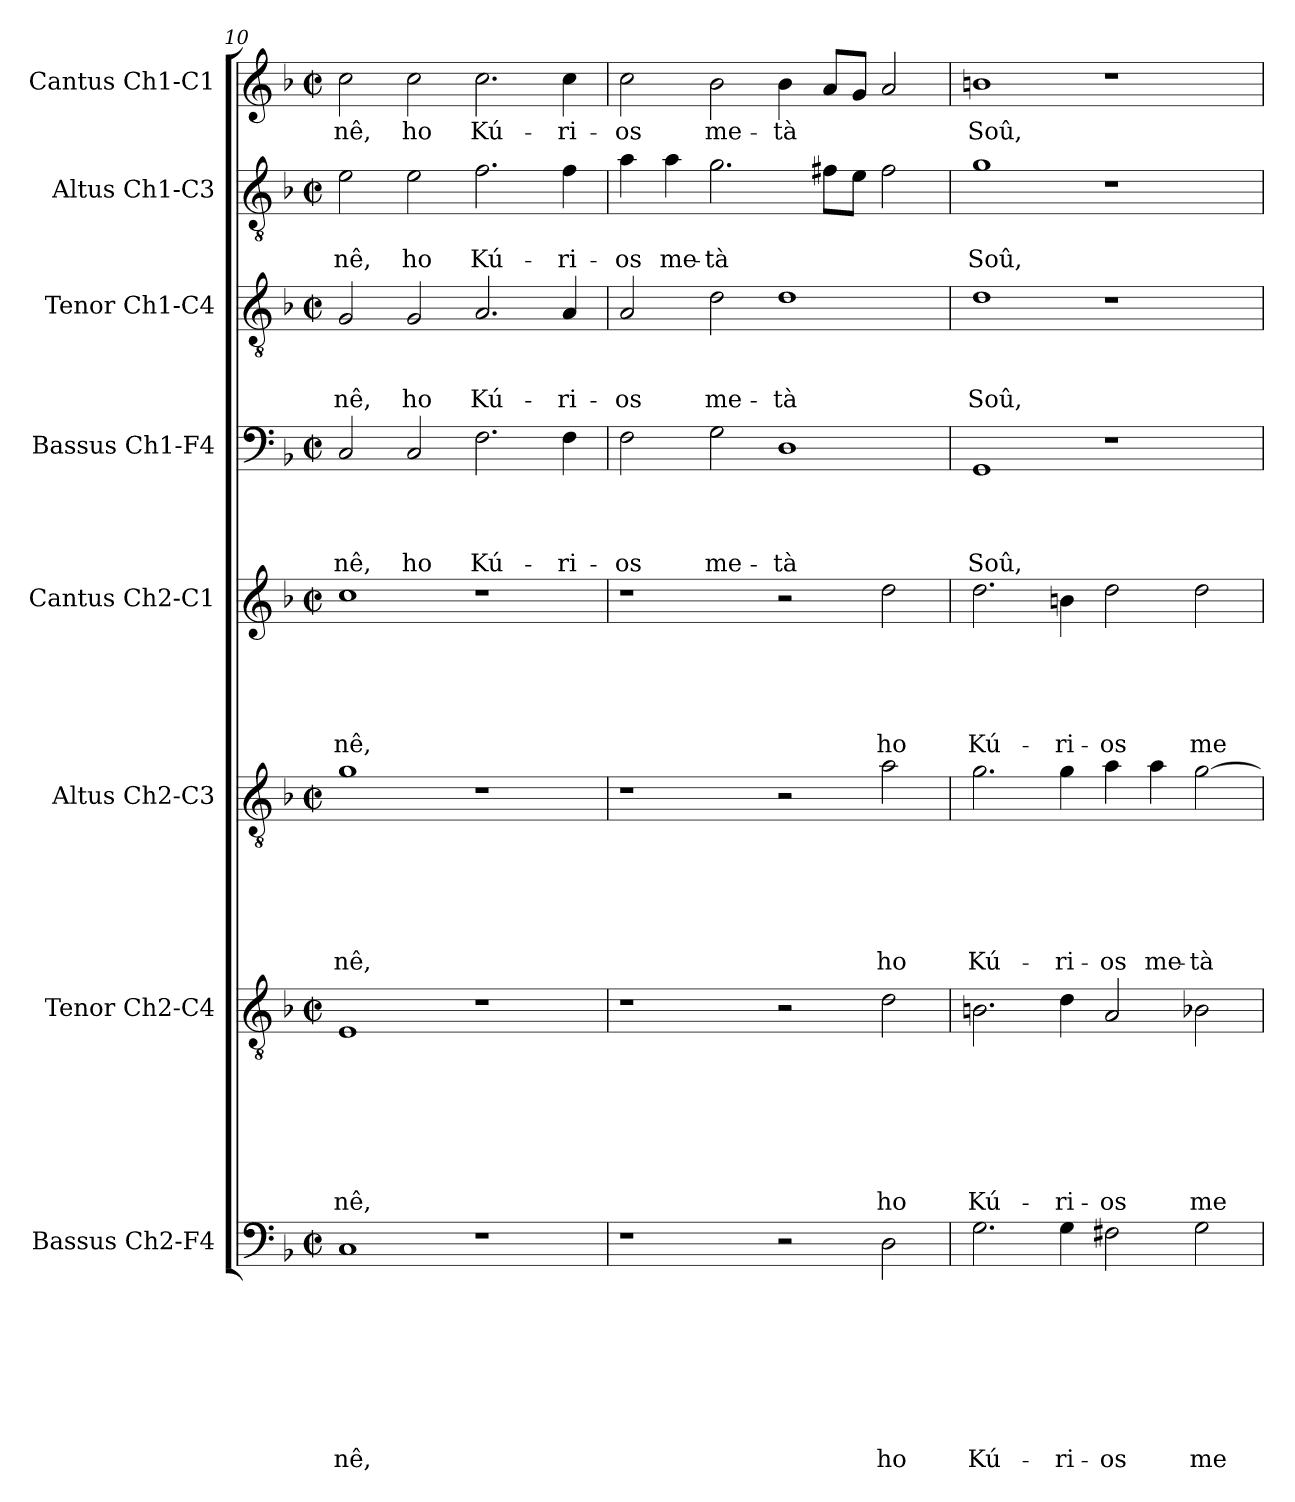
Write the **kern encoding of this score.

**kern	**text	**text	**text	**text	**text	**text	**text	**text	**kern	**text	**text	**text	**text	**text	**text	**text	**kern	**text	**text	**text	**text	**text	**text	**kern	**text	**text	**text	**text	**text	**kern	**text	**text	**text	**text	**kern	**text	**text	**text	**kern	**text	**text	**kern	**text
*part8	*part8	*part8	*part8	*part8	*part8	*part8	*part8	*part8	*part7	*part7	*part7	*part7	*part7	*part7	*part7	*part7	*part6	*part6	*part6	*part6	*part6	*part6	*part6	*part5	*part5	*part5	*part5	*part5	*part5	*part4	*part4	*part4	*part4	*part4	*part3	*part3	*part3	*part3	*part2	*part2	*part2	*part1	*part1
*staff8	*staff8	*staff8	*staff8	*staff8	*staff8	*staff8	*staff8	*staff8	*staff7	*staff7	*staff7	*staff7	*staff7	*staff7	*staff7	*staff7	*staff6	*staff6	*staff6	*staff6	*staff6	*staff6	*staff6	*staff5	*staff5	*staff5	*staff5	*staff5	*staff5	*staff4	*staff4	*staff4	*staff4	*staff4	*staff3	*staff3	*staff3	*staff3	*staff2	*staff2	*staff2	*staff1	*staff1
*I"Bassus Ch2-F4	*	*	*	*	*	*	*	*	*I"Tenor Ch2-C4	*	*	*	*	*	*	*	*I"Altus Ch2-C3	*	*	*	*	*	*	*I"Cantus Ch2-C1	*	*	*	*	*	*I"Bassus Ch1-F4	*	*	*	*	*I"Tenor Ch1-C4	*	*	*	*I"Altus Ch1-C3	*	*	*I"Cantus Ch1-C1	*
*I'B2	*	*	*	*	*	*	*	*	*I'T2	*	*	*	*	*	*	*	*I'A2	*	*	*	*	*	*	*I'C2	*	*	*	*	*	*I'B	*	*	*	*	*I'T	*	*	*	*I'A	*	*	*I'C	*
*clefF4	*	*	*	*	*	*	*	*	*clefGv2	*	*	*	*	*	*	*	*clefGv2	*	*	*	*	*	*	*clefG2	*	*	*	*	*	*clefF4	*	*	*	*	*clefGv2	*	*	*	*clefGv2	*	*	*clefG2	*
*k[b-]	*	*	*	*	*	*	*	*	*k[b-]	*	*	*	*	*	*	*	*k[b-]	*	*	*	*	*	*	*k[b-]	*	*	*	*	*	*k[b-]	*	*	*	*	*k[b-]	*	*	*	*k[b-]	*	*	*k[b-]	*
*F:	*	*	*	*	*	*	*	*	*F:	*	*	*	*	*	*	*	*F:	*	*	*	*	*	*	*F:	*	*	*	*	*	*F:	*	*	*	*	*F:	*	*	*	*F:	*	*	*F:	*
*M2/2	*	*	*	*	*	*	*	*	*M2/2	*	*	*	*	*	*	*	*M2/2	*	*	*	*	*	*	*M2/2	*	*	*	*	*	*M2/2	*	*	*	*	*M2/2	*	*	*	*M2/2	*	*	*M2/2	*
*met(c|)	*	*	*	*	*	*	*	*	*met(c|)	*	*	*	*	*	*	*	*met(c|)	*	*	*	*	*	*	*met(c|)	*	*	*	*	*	*met(c|)	*	*	*	*	*met(c|)	*	*	*	*met(c|)	*	*	*met(c|)	*
=10	=10	=10	=10	=10	=10	=10	=10	=10	=10	=10	=10	=10	=10	=10	=10	=10	=10	=10	=10	=10	=10	=10	=10	=10	=10	=10	=10	=10	=10	=10	=10	=10	=10	=10	=10	=10	=10	=10	=10	=10	=10	=10	=10
!	!	!	!	!	!	!	!	!LO:LY:b	!	!	!	!	!	!	!	!LO:LY:b	!	!	!	!	!	!	!LO:LY:b	!	!	!	!	!	!LO:LY:b	!	!	!	!	!LO:LY:b	!	!	!	!LO:LY:b	!	!	!LO:LY:b	!	!LO:LY:b
1C	.	.	.	.	.	.	.	-nê,	1E	.	.	.	.	.	.	-nê,	1g	.	.	.	.	.	-nê,	1cc	.	.	.	.	-nê,	2C/	.	.	.	-nê,	2G/	.	.	-nê,	2e\	.	-nê,	2cc\	-nê,
!	!	!	!	!	!	!	!	!	!	!	!	!	!	!	!	!	!	!	!	!	!	!	!	!	!	!	!	!	!	!	!	!	!	!LO:LY:b	!	!	!	!LO:LY:b	!	!	!LO:LY:b	!	!LO:LY:b
.	.	.	.	.	.	.	.	.	.	.	.	.	.	.	.	.	.	.	.	.	.	.	.	.	.	.	.	.	.	2C/	.	.	.	ho	2G/	.	.	ho	2e\	.	ho	2cc\	ho
!	!	!	!	!	!	!	!	!	!	!	!	!	!	!	!	!	!	!	!	!	!	!	!	!	!	!	!	!	!	!	!	!	!	!LO:LY:b	!	!	!	!LO:LY:b	!	!	!LO:LY:b	!	!LO:LY:b
1r	.	.	.	.	.	.	.	.	1r	.	.	.	.	.	.	.	1r	.	.	.	.	.	.	1r	.	.	.	.	.	2.F\	.	.	.	Kú-	2.A/	.	.	Kú-	2.f\	.	Kú-	2.cc\	Kú-
!	!	!	!	!	!	!	!	!	!	!	!	!	!	!	!	!	!	!	!	!	!	!	!	!	!	!	!	!	!	!	!	!	!	!LO:LY:b	!	!	!	!LO:LY:b	!	!	!LO:LY:b	!	!LO:LY:b
.	.	.	.	.	.	.	.	.	.	.	.	.	.	.	.	.	.	.	.	.	.	.	.	.	.	.	.	.	.	4F\	.	.	.	-ri-	4A/	.	.	-ri-	4f\	.	-ri-	4cc\	-ri-
!!LO:PB:g=z
=11	=11	=11	=11	=11	=11	=11	=11	=11	=11	=11	=11	=11	=11	=11	=11	=11	=11	=11	=11	=11	=11	=11	=11	=11	=11	=11	=11	=11	=11	=11	=11	=11	=11	=11	=11	=11	=11	=11	=11	=11	=11	=11	=11
!	!	!	!	!	!	!	!	!	!	!	!	!	!	!	!	!	!	!	!	!	!	!	!	!	!	!	!	!	!	!	!	!	!	!LO:LY:b	!	!	!	!LO:LY:b	!	!	!LO:LY:b	!	!LO:LY:b
1r	.	.	.	.	.	.	.	.	1r	.	.	.	.	.	.	.	1r	.	.	.	.	.	.	1r	.	.	.	.	.	2F\	.	.	.	-os	2A/	.	.	-os	4a\	.	-os	2cc\	-os
!	!	!	!	!	!	!	!	!	!	!	!	!	!	!	!	!	!	!	!	!	!	!	!	!	!	!	!	!	!	!	!	!	!	!	!	!	!	!	!	!	!LO:LY:b	!	!
.	.	.	.	.	.	.	.	.	.	.	.	.	.	.	.	.	.	.	.	.	.	.	.	.	.	.	.	.	.	.	.	.	.	.	.	.	.	.	4a\	.	me-	.	.
!	!	!	!	!	!	!	!	!	!	!	!	!	!	!	!	!	!	!	!	!	!	!	!	!	!	!	!	!	!	!	!	!	!	!LO:LY:b	!	!	!	!LO:LY:b	!	!	!LO:LY:b	!	!LO:LY:b
.	.	.	.	.	.	.	.	.	.	.	.	.	.	.	.	.	.	.	.	.	.	.	.	.	.	.	.	.	.	2G\	.	.	.	me-	2d\	.	.	me-	2.g\	.	-tà	2b-\	me-
!	!	!	!	!	!	!	!	!	!	!	!	!	!	!	!	!	!	!	!	!	!	!	!	!	!	!	!	!	!	!	!	!	!	!LO:LY:b	!	!	!	!LO:LY:b	!	!	!	!	!LO:LY:b
2r	.	.	.	.	.	.	.	.	2r	.	.	.	.	.	.	.	2r	.	.	.	.	.	.	2r	.	.	.	.	.	1D	.	.	.	-tà	1d	.	.	-tà	.	.	.	4b-\	-tà
.	.	.	.	.	.	.	.	.	.	.	.	.	.	.	.	.	.	.	.	.	.	.	.	.	.	.	.	.	.	.	.	.	.	.	.	.	.	.	8f#X\L	.	.	8a/L	.
.	.	.	.	.	.	.	.	.	.	.	.	.	.	.	.	.	.	.	.	.	.	.	.	.	.	.	.	.	.	.	.	.	.	.	.	.	.	.	8e\J	.	.	8g/J	.
!	!	!	!	!	!	!	!	!LO:LY:b	!	!	!	!	!	!	!	!LO:LY:b	!	!	!	!	!	!	!LO:LY:b	!	!	!	!	!	!LO:LY:b	!	!	!	!	!	!	!	!	!	!	!	!	!	!
2D\	.	.	.	.	.	.	.	ho	2d\	.	.	.	.	.	.	ho	2a\	.	.	.	.	.	ho	2dd\	.	.	.	.	ho	.	.	.	.	.	.	.	.	.	2f#\	.	.	2a/	.
=12	=12	=12	=12	=12	=12	=12	=12	=12	=12	=12	=12	=12	=12	=12	=12	=12	=12	=12	=12	=12	=12	=12	=12	=12	=12	=12	=12	=12	=12	=12	=12	=12	=12	=12	=12	=12	=12	=12	=12	=12	=12	=12	=12
!	!	!	!	!	!	!	!	!LO:LY:b	!	!	!	!	!	!	!	!LO:LY:b	!	!	!	!	!	!	!LO:LY:b	!	!	!	!	!	!LO:LY:b	!	!	!	!	!LO:LY:b	!	!	!	!LO:LY:b	!	!	!LO:LY:b	!	!LO:LY:b
2.G\	.	.	.	.	.	.	.	Kú-	2.Bn\	.	.	.	.	.	.	Kú-	2.g\	.	.	.	.	.	Kú-	2.dd\	.	.	.	.	Kú-	1GG	.	.	.	Soû,	1d	.	.	Soû,	1g	.	Soû,	1bn	Soû,
!	!	!	!	!	!	!	!	!LO:LY:b	!	!	!	!	!	!	!	!LO:LY:b	!	!	!	!	!	!	!LO:LY:b	!	!	!	!	!	!LO:LY:b	!	!	!	!	!	!	!	!	!	!	!	!	!	!
4G\	.	.	.	.	.	.	.	-ri-	4d\	.	.	.	.	.	.	-ri-	4g\	.	.	.	.	.	-ri-	4bn\	.	.	.	.	-ri-	.	.	.	.	.	.	.	.	.	.	.	.	.	.
!	!	!	!	!	!	!	!	!LO:LY:b	!	!	!	!	!	!	!	!LO:LY:b	!	!	!	!	!	!	!LO:LY:b	!	!	!	!	!	!LO:LY:b	!	!	!	!	!	!	!	!	!	!	!	!	!	!
2F#X\	.	.	.	.	.	.	.	-os	2A/	.	.	.	.	.	.	-os	4a\	.	.	.	.	.	-os	2dd\	.	.	.	.	-os	1r	.	.	.	.	1r	.	.	.	1r	.	.	1r	.
!	!	!	!	!	!	!	!	!	!	!	!	!	!	!	!	!	!	!	!	!	!	!	!LO:LY:b	!	!	!	!	!	!	!	!	!	!	!	!	!	!	!	!	!	!	!	!
.	.	.	.	.	.	.	.	.	.	.	.	.	.	.	.	.	4a\	.	.	.	.	.	me-	.	.	.	.	.	.	.	.	.	.	.	.	.	.	.	.	.	.	.	.
!	!	!	!	!	!	!	!	!LO:LY:b	!	!	!	!	!	!	!	!LO:LY:b	!	!	!	!	!	!	!LO:LY:b	!	!	!	!	!	!LO:LY:b	!	!	!	!	!	!	!	!	!	!	!	!	!	!
2G\	.	.	.	.	.	.	.	me-	2B-X\	.	.	.	.	.	.	me-	[2g\	.	.	.	.	.	-tà	2dd\	.	.	.	.	me-	.	.	.	.	.	.	.	.	.	.	.	.	.	.
=	=	=	=	=	=	=	=	=	=	=	=	=	=	=	=	=	=	=	=	=	=	=	=	=	=	=	=	=	=	=	=	=	=	=	=	=	=	=	=	=	=	=	=
*-	*-	*-	*-	*-	*-	*-	*-	*-	*-	*-	*-	*-	*-	*-	*-	*-	*-	*-	*-	*-	*-	*-	*-	*-	*-	*-	*-	*-	*-	*-	*-	*-	*-	*-	*-	*-	*-	*-	*-	*-	*-	*-	*-
